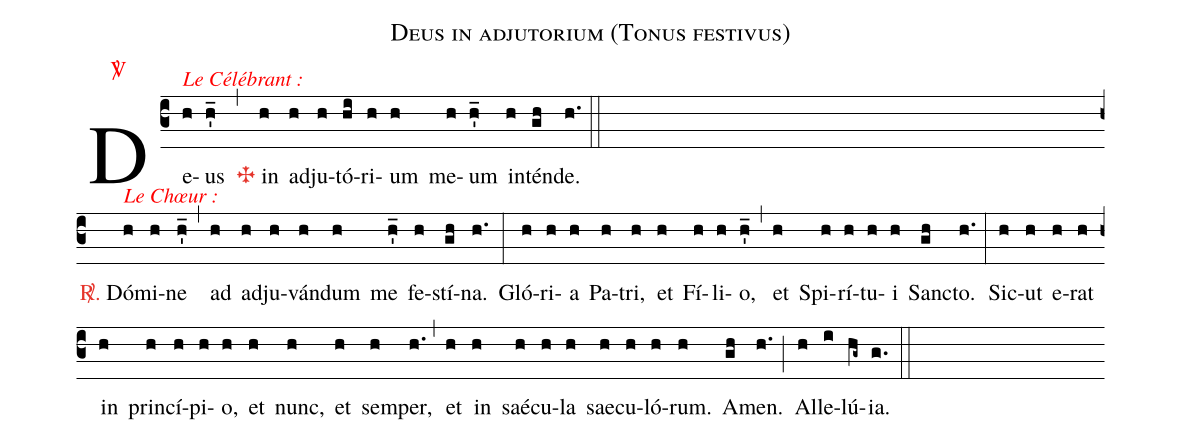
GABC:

name:Deus in adjutorium (Tonus festivus);
office-part:Toni Communes;
annotation: {\color{red} \Vbar};
%%
(c3) De<alt>{\textcolor{red}{Le Célébrant :}}</alt>(h)us(h'_) (,) <c><v>\grealtcross{}</v></c> in(h) ad(h)ju(h)tó(hi)ri(h)um(h) me(h)um(h'_) in(h)tén(gh)de.(h.) (::) (Z)
<c><sp>R/</sp>.</c> Dó<alt>{\textcolor{red}{Le Chœur :}}</alt>(h)mi(h)ne(h'_) (,) ad(h) ad(h)ju(h)ván(h)dum(h) me(h'_) fe(h)stí(gh)na.(h.) (:)
Gló(h)ri(h)a(h) Pa(h)tri,(h) et(h) Fí(h)li(h)o,(h'_) (,) et(h) Spi(h)rí(h)tu(h)i(h) San(gh)cto.(h.) (:)
Sic(h)ut(h) e(h)rat(h) in(h) prin(h)cí(h)pi(h)o,(h) et(h) nunc,(h) et(h) sem(h)per,(h.) (,) et(h) in(h) saé(h)cu(h)la(h) sae(h)cu(h)ló(h)rum.(h) A(gh)men.(h.) (;)
Al(h)le(i)lú(hg~){ia}.(g.) (::)
%<alt>A Septuagesima usque ad Pascha, loco Alleluia, dicitur :</alt>
%Laus(h) ti(h)bi(h) Dó(h)mi(h)ne(h'_) Rex(h) ae(h)tér(h)nae(i) gló(h')ri(h)ae.(g.) (::)
